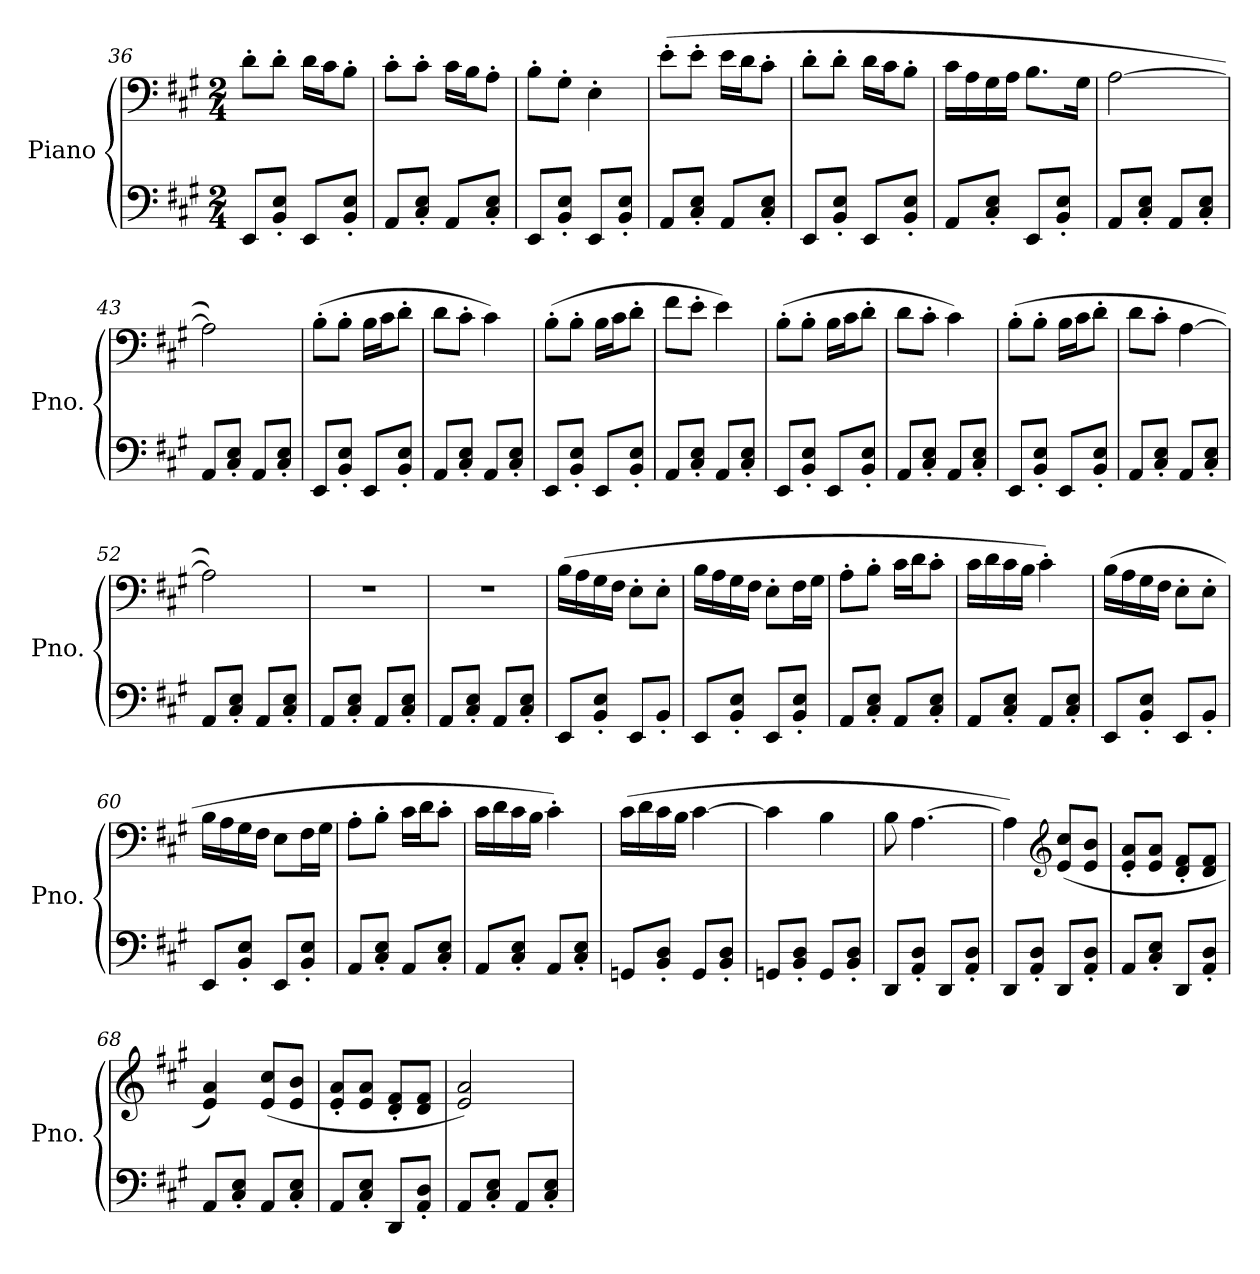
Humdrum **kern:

**kern	**kern
*part1	*part1
*staff2	*staff1
*I"Piano	*
*I'Pno.	*
*clefF4	*clefF4
*k[f#c#g#]	*k[f#c#g#]
*M2/4	*M2/4
=36	=36
8EE/L	8d'\L
8BB/' 8E/'J	8d'\J
8EE/L	16d\LL
.	16c#\J
8BB/' 8E/'J	8B'\J
=37	=37
8AA/L	8c#'\L
8C#/' 8E/'J	8c#'\J
8AA/L	16c#\LL
.	16B\J
8C#/' 8E/'J	8A'\J
=38	=38
8EE/L	8B'\L
8BB/' 8E/'J	8G#'\J
8EE/L	4E'\
8BB/' 8E/'J	.
=39	=39
8AA/L	(>8e'\L
8C#/' 8E/'J	8e'\J
8AA/L	16e\LL
.	16d\J
8C#/' 8E/'J	8c#'\J
=40	=40
8EE/L	8d'\L
8BB/' 8E/'J	8d'\J
8EE/L	16d\LL
.	16c#\J
8BB/' 8E/'J	8B'\J
=41	=41
8AA/L	16c#\LL
.	16A\
8C#/' 8E/'J	16G#\
.	16A\JJ
8EE/L	8.B\L
8BB/' 8E/'J	.
.	16G#\Jk
=42	=42
8AA/L	[2A\
8C#/' 8E/'J	.
8AA/L	.
8C#/' 8E/'J	.
=43	=43
8AA/L	2A\])
8C#/' 8E/'J	.
8AA/L	.
8C#/' 8E/'J	.
=44	=44
8EE/L	(>8B'\L
8BB/' 8E/'J	8B'\J
8EE/L	16B\LL
.	16c#\J
8BB/' 8E/'J	8d'\J
=45	=45
8AA/L	8d\L
8C#/' 8E/'J	8c#'\J
8AA/L	4c#\)
8C#/' 8E/'J	.
=46	=46
8EE/L	(>8B'\L
8BB/' 8E/'J	8B'\J
8EE/L	16B\LL
.	16c#\J
8BB/' 8E/'J	8d'\J
=47	=47
8AA/L	8f#\L
8C#/' 8E/'J	8e'\J
8AA/L	4e\)
8C#/' 8E/'J	.
=48	=48
8EE/L	(>8B'\L
8BB/' 8E/'J	8B'\J
8EE/L	16B\LL
.	16c#\J
8BB/' 8E/'J	8d'\J
=49	=49
8AA/L	8d\L
8C#/' 8E/'J	8c#'\J
8AA/L	4c#\)
8C#/' 8E/'J	.
=50	=50
8EE/L	(>8B'\L
8BB/' 8E/'J	8B'\J
8EE/L	16B\LL
.	16c#\J
8BB/' 8E/'J	8d'\J
=51	=51
8AA/L	8d\L
8C#/' 8E/'J	8c#'\J
8AA/L	[4A\
8C#/' 8E/'J	.
=52	=52
8AA/L	2A\])
8C#/' 8E/'J	.
8AA/L	.
8C#/' 8E/'J	.
=53	=53
8AA/L	2r
8C#/' 8E/'J	.
8AA/L	.
8C#/' 8E/'J	.
=54	=54
8AA/L	2r
8C#/' 8E/'J	.
8AA/L	.
8C#/' 8E/'J	.
=55	=55
8EE/L	(>16B\LL
.	16A\
8BB/' 8E/'J	16G#\
.	16F#\JJ
8EE/L	8E'\L
8BB'/J	8E'\J
=56	=56
8EE/L	16B\LL
.	16A\
8BB/' 8E/'J	16G#\
.	16F#\JJ
8EE/L	8E'\L
8BB/' 8E/'J	16F#\L
.	16G#\JJ
=57	=57
8AA/L	8A'\L
8C#/' 8E/'J	8B'\J
8AA/L	16c#\LL
.	16d\J
8C#/' 8E/'J	8c#'\J
=58	=58
8AA/L	16c#\LL
.	16d\
8C#/' 8E/'J	16c#\
.	16B\JJ
8AA/L	4c#'\)
8C#/' 8E/'J	.
=59	=59
8EE/L	(>16B\LL
.	16A\
8BB/' 8E/'J	16G#\
.	16F#\JJ
8EE/L	8E'\L
8BB'/J	8E'\J
=60	=60
8EE/L	16B\LL
.	16A\
8BB/' 8E/'J	16G#\
.	16F#\JJ
8EE/L	8E\L
8BB/' 8E/'J	16F#\L
.	16G#\JJ
=61	=61
8AA/L	8A'\L
8C#/' 8E/'J	8B'\J
8AA/L	16c#\LL
.	16d\J
8C#/' 8E/'J	8c#'\J
=62	=62
8AA/L	16c#\LL
.	16d\
8C#/' 8E/'J	16c#\
.	16B\JJ
8AA/L	4c#'\)
8C#/' 8E/'J	.
=63	=63
8GGn/L	(>16c#\LL
.	16d\
8BB/' 8D/'J	16c#\
.	16B\JJ
8GG/L	[4c#\
8BB/' 8D/'J	.
=64	=64
8GGn/L	4c#\]
8BB/' 8D/'J	.
8GG/L	4B\
8BB/' 8D/'J	.
=65	=65
8DD/L	8B\
8AA/' 8D/'J	[4.A\
8DD/L	.
8AA/' 8D/'J	.
=66	=66
8DD/L	4A\])
8AA/' 8D/'J	.
*	*clefG2
8DD/L	(>8e/ 8cc#/L
8AA/' 8D/'J	8e/ 8b/J
=67	=67
8AA/L	8e/' 8a/'L
8C#/' 8E/'J	8e/ 8a/J
8DD/L	8d/' 8f#/'L
8AA/' 8D/'J	8d/ 8f#/J
=68	=68
8AA/L	4e/ 4a/)
8C#/' 8E/'J	.
8AA/L	(>8e/ 8cc#/L
8C#/' 8E/'J	8e/ 8b/J
=69	=69
8AA/L	8e/' 8a/'L
8C#/' 8E/'J	8e/ 8a/J
8DD/L	8d/' 8f#/'L
8AA/' 8D/'J	8d/ 8f#/J
=70	=70
8AA/L	2e/ 2a/)
8C#/' 8E/'J	.
8AA/L	.
8C#/' 8E/'J	.
=	=
*-	*-
